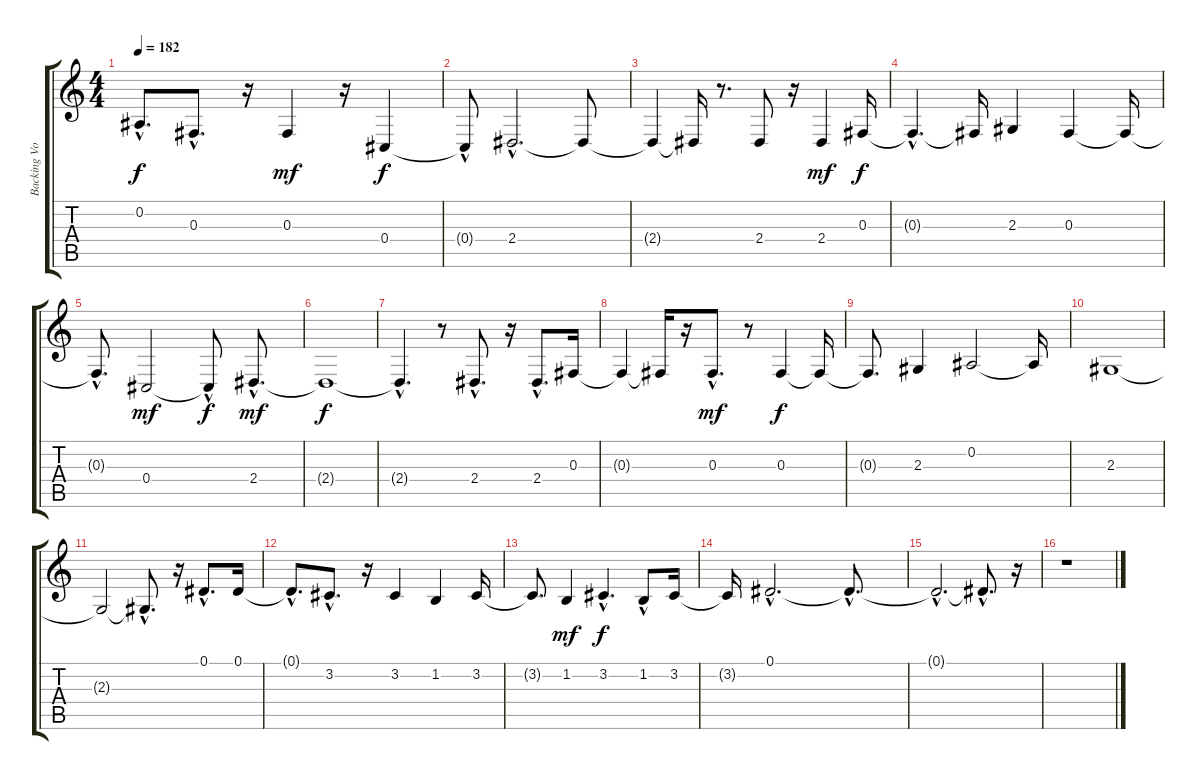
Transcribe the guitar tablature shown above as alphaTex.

\track ("Backing Vocals" "Backing Vo") {instrument orchestrahit}
\staff {score tabs}
\tuning (Eb4 Bb3 Gb3 Db3 Ab2 Eb2) {hide}
\ts (4 4)
\tempo 182
\clef g2
\ks c
0.2{hac t}.8{d dy f} 0.3{hac}.8{d} r.16 0.3.4{dy mf} r.16 0.4.4{dy f} |
0.4{hac t}.8 2.4{hac}.2{d} 2.4{t}.8 |
2.4{t}.4 2.4{t}.16 r.8{d} 2.4.8 r.16 2.4.4{dy mf} 0.3.16{dy f} |
0.3{hac t}.4{d} 0.3{t}.16 2.3.4 0.3.4 0.3{t}.16 |
0.3{hac t}.8{d} 0.4.2{dy mf} 0.4{hac t}.8{dy f} 2.4{hac}.8{d dy mf} |
2.4{t}.1{dy f} |
2.4{hac t}.4{d} r.8 2.4{hac}.8{d} r.16 2.4{hac}.8{d} 0.3.16 |
0.3{t}.4 0.3{t}.16 r.16 0.3{hac}.8{d dy mf} r.8 0.3.4{dy f} 0.3{t}.16 |
0.3{t}.8{d} 2.3.4 0.2.2 0.2{t}.16 |
2.3.1 |
2.3{t}.2 2.3{hac t}.8{d} r.16 0.1{hac}.8{d} 0.1.16 |
0.1{hac t}.8{d} 3.2{hac}.8{d} r.16 3.2.4 1.2.4 3.2.16 |
3.2{t}.8{d} 1.2.4{dy mf} 3.2{hac}.4{d dy f} 1.2{hac}.8 3.2.16 |
3.2{t}.16 0.1{hac}.2{d} 0.1{hac t}.8{d} |
0.1{hac t}.2{d} 0.1{hac t}.8{d} r.16 |
r.1
